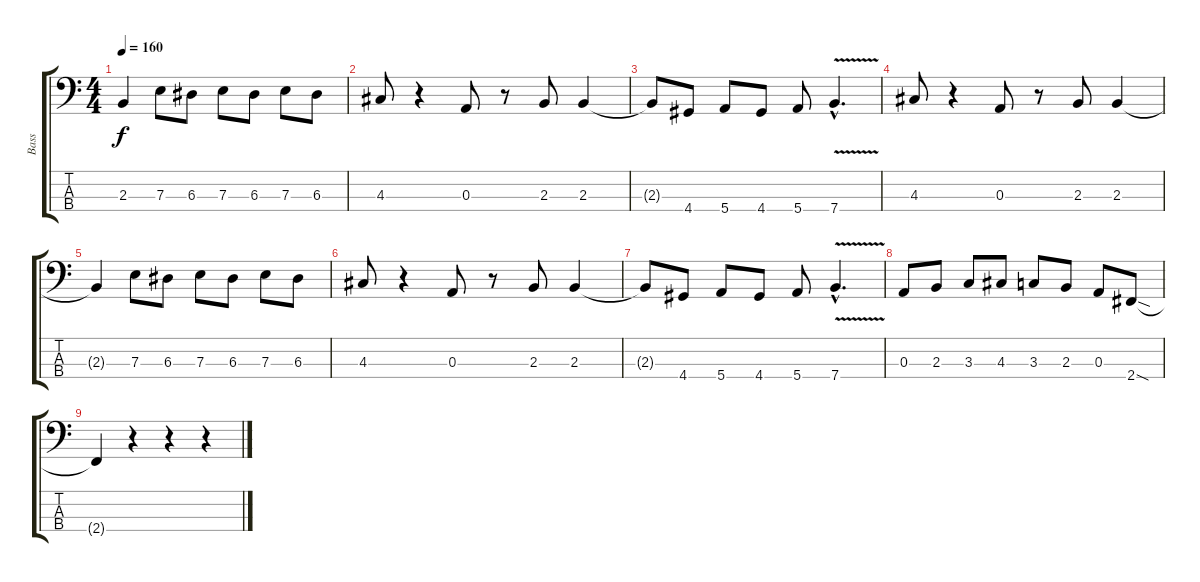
\track ("Bass" "Bass") {instrument electricbassfinger}
\staff {score tabs}
\tuning (G2 D2 A1 E1) {hide}
\ts (4 4)
\tempo 160
\clef f4
\ks c
2.3{t}.4{dy f} 7.3.8 6.3.8 7.3.8 6.3.8 7.3.8 6.3.8 |
4.3.8 r.4 0.3.8 r.8 2.3.8 2.3.4 |
2.3{t}.8 4.4.8 5.4.8 4.4.8 5.4.8 7.4{v hac}.4{d} |
4.3.8 r.4 0.3.8 r.8 2.3.8 2.3.4 |
2.3{t}.4 7.3.8 6.3.8 7.3.8 6.3.8 7.3.8 6.3.8 |
4.3.8 r.4 0.3.8 r.8 2.3.8 2.3.4 |
2.3{t}.8 4.4.8 5.4.8 4.4.8 5.4.8 7.4{v hac}.4{d} |
0.3.8 2.3.8 3.3.8 4.3.8 3.3.8 2.3.8 0.3.8 2.4{sod}.8 |
2.4{t}.4 r.4 r.4 r.4
